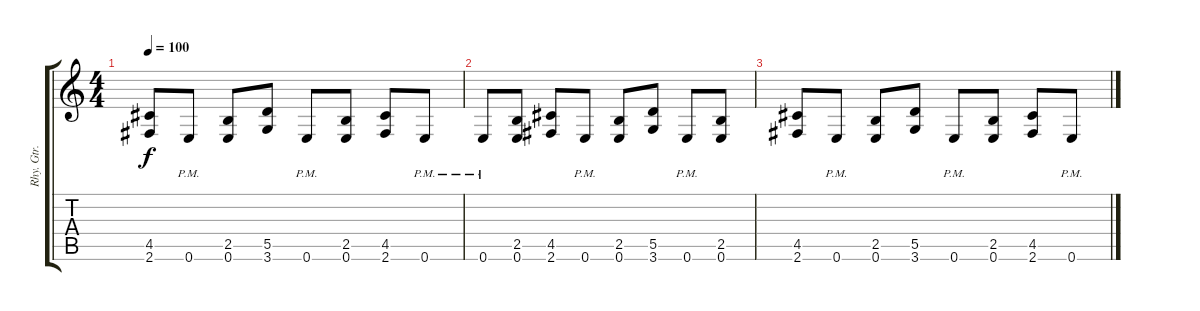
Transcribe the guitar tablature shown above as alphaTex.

\track ("Rhy. Gtr. 2" "Rhy. Gtr. ") {instrument distortionguitar}
\staff {score tabs}
\tuning (E4 B3 G3 D3 A2 E2) {hide}
\ts (4 4)
\tempo 100
\clef g2
\ks c
(4.5 2.6).8{dy f} 0.6{pm}.8 (2.5 0.6).8 (5.5 3.6).8 0.6{pm}.8 (2.5 0.6).8 (4.5 2.6).8 0.6{pm}.8 |
0.6{pm}.8 (2.5 0.6).8 (4.5 2.6).8 0.6{pm}.8 (2.5 0.6).8 (5.5 3.6).8 0.6{pm}.8 (2.5 0.6).8 |
(4.5 2.6).8 0.6{pm}.8 (2.5 0.6).8 (5.5 3.6).8 0.6{pm}.8 (2.5 0.6).8 (4.5 2.6).8 0.6{pm}.8
